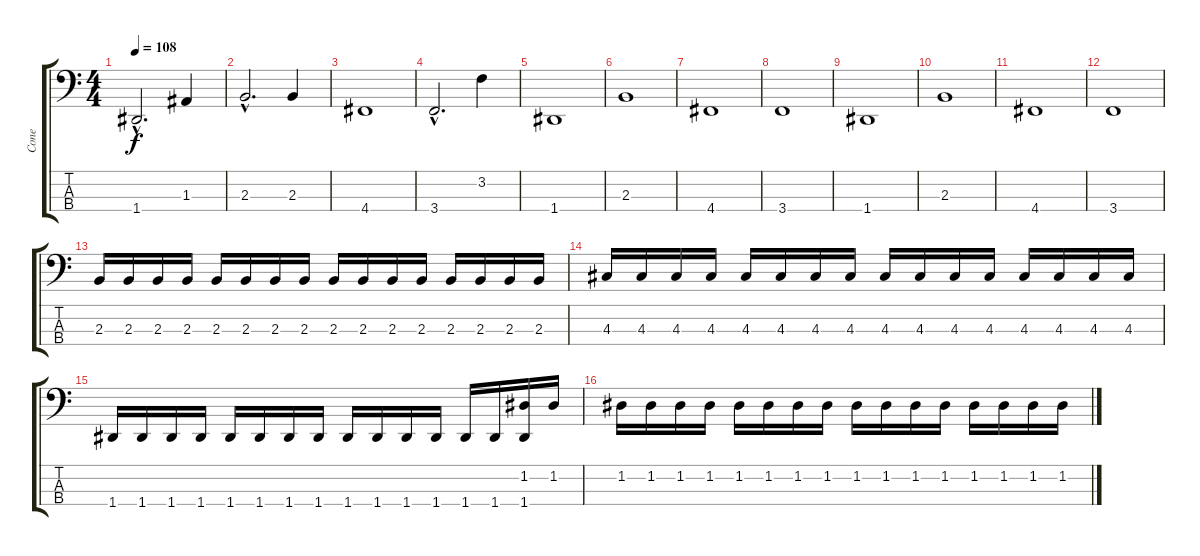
\track ("Cone" "Cone") {instrument electricbasspick}
\staff {score tabs}
\tuning (G2 D2 A1 D1) {hide}
\ts (4 4)
\tempo 108
\clef f4
\ks c
1.4{hac}.2{d dy f} 1.3.4 |
2.3{hac}.2{d} 2.3.4 |
4.4.1 |
3.4{hac}.2{d} 3.2.4 |
1.4.1 |
2.3.1 |
4.4.1 |
3.4.1 |
1.4.1 |
2.3.1 |
4.4.1 |
3.4.1 |
2.3.16 2.3.16 2.3.16 2.3.16 2.3.16 2.3.16 2.3.16 2.3.16 2.3.16 2.3.16 2.3.16 2.3.16 2.3.16 2.3.16 2.3.16 2.3.16 |
4.3.16 4.3.16 4.3.16 4.3.16 4.3.16 4.3.16 4.3.16 4.3.16 4.3.16 4.3.16 4.3.16 4.3.16 4.3.16 4.3.16 4.3.16 4.3.16 |
1.4.16 1.4.16 1.4.16 1.4.16 1.4.16 1.4.16 1.4.16 1.4.16 1.4.16 1.4.16 1.4.16 1.4.16 1.4.16 1.4.16 (1.2 1.4).16 1.2.16 |
1.2.16 1.2.16 1.2.16 1.2.16 1.2.16 1.2.16 1.2.16 1.2.16 1.2.16 1.2.16 1.2.16 1.2.16 1.2.16 1.2.16 1.2.16 1.2.16
